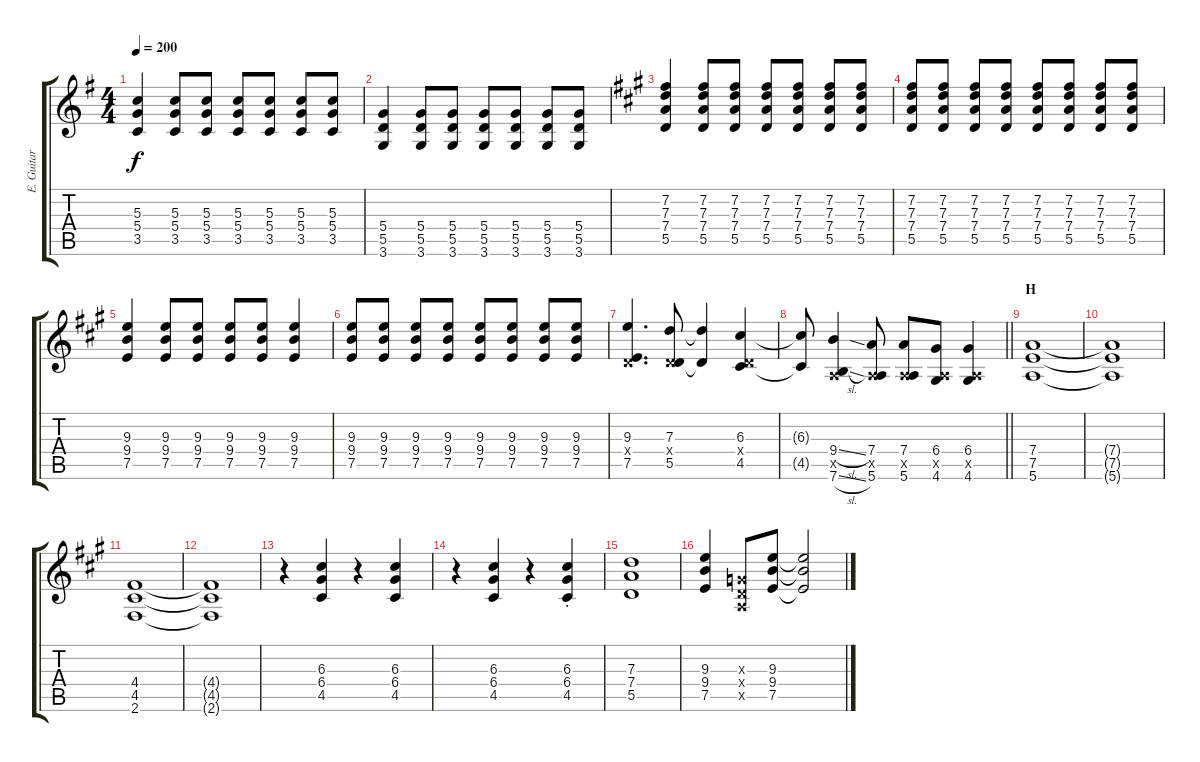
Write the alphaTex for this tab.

\track ("E. Guitar III" "E. Guitar ") {instrument overdrivenguitar}
\staff {score tabs}
\tuning (E4 B3 G3 D3 A2 E2) {hide}
\ts (4 4)
\tempo 200
\clef g2
\ks g
(5.3 5.4 3.5).4{dy f} (5.3 5.4 3.5).8 (5.3 5.4 3.5).8 (5.3 5.4 3.5).8 (5.3 5.4 3.5).8 (5.3 5.4 3.5).8 (5.3 5.4 3.5).8 |
(5.4 5.5 3.6).4 (5.4 5.5 3.6).8 (5.4 5.5 3.6).8 (5.4 5.5 3.6).8 (5.4 5.5 3.6).8 (5.4 5.5 3.6).8 (5.4 5.5 3.6).8 |
\ks a
(7.2 7.3 7.4 5.5).4 (7.2 7.3 7.4 5.5).8 (7.2 7.3 7.4 5.5).8 (7.2 7.3 7.4 5.5).8 (7.2 7.3 7.4 5.5).8 (7.2 7.3 7.4 5.5).8 (7.2 7.3 7.4 5.5).8 |
(7.2 7.3 7.4 5.5).8 (7.2 7.3 7.4 5.5).8 (7.2 7.3 7.4 5.5).8 (7.2 7.3 7.4 5.5).8 (7.2 7.3 7.4 5.5).8 (7.2 7.3 7.4 5.5).8 (7.2 7.3 7.4 5.5).8 (7.2 7.3 7.4 5.5).8 |
(9.3 9.4 7.5).4 (9.3 9.4 7.5).8 (9.3 9.4 7.5).8 (9.3 9.4 7.5).8 (9.3 9.4 7.5).8 (9.3 9.4 7.5).4 |
(9.3 9.4 7.5).8 (9.3 9.4 7.5).8 (9.3 9.4 7.5).8 (9.3 9.4 7.5).8 (9.3 9.4 7.5).8 (9.3 9.4 7.5).8 (9.3 9.4 7.5).8 (9.3 9.4 7.5).8 |
(9.3 0.4{x} 7.5).4{d} (7.3 0.4{x} 5.5).8 (7.3{t} 5.5{t}).4 (6.3 0.4{x} 4.5).4 |
\barLineRight lightlight
(6.3{t} 4.5{t}).8 (9.4{sl} 0.5{x} 7.6{sl}).4 (7.4 0.5{x} 5.6).8 (7.4 0.5{x} 5.6).8 (6.4 0.5{x} 4.6).8 (6.4 0.5{x} 4.6).4 |
\section ("" "H")
(7.4 7.5 5.6).1 |
(7.4{t} 7.5{t} 5.6{t}).1 |
(4.4 4.5 2.6).1 |
(4.4{t} 4.5{t} 2.6{t}).1 |
r.4 (6.3 6.4 4.5).4 r.4 (6.3 6.4 4.5).4 |
r.4 (6.3 6.4 4.5).4 r.4 (6.3{st} 6.4{st} 4.5{st}).4 |
(7.3 7.4 5.5).1 |
(9.3 9.4 7.5).4 (0.3{x} 0.4{x} 0.5{x}).8 (9.3 9.4 7.5).8 (9.3{t} 9.4{t} 7.5{t}).2
